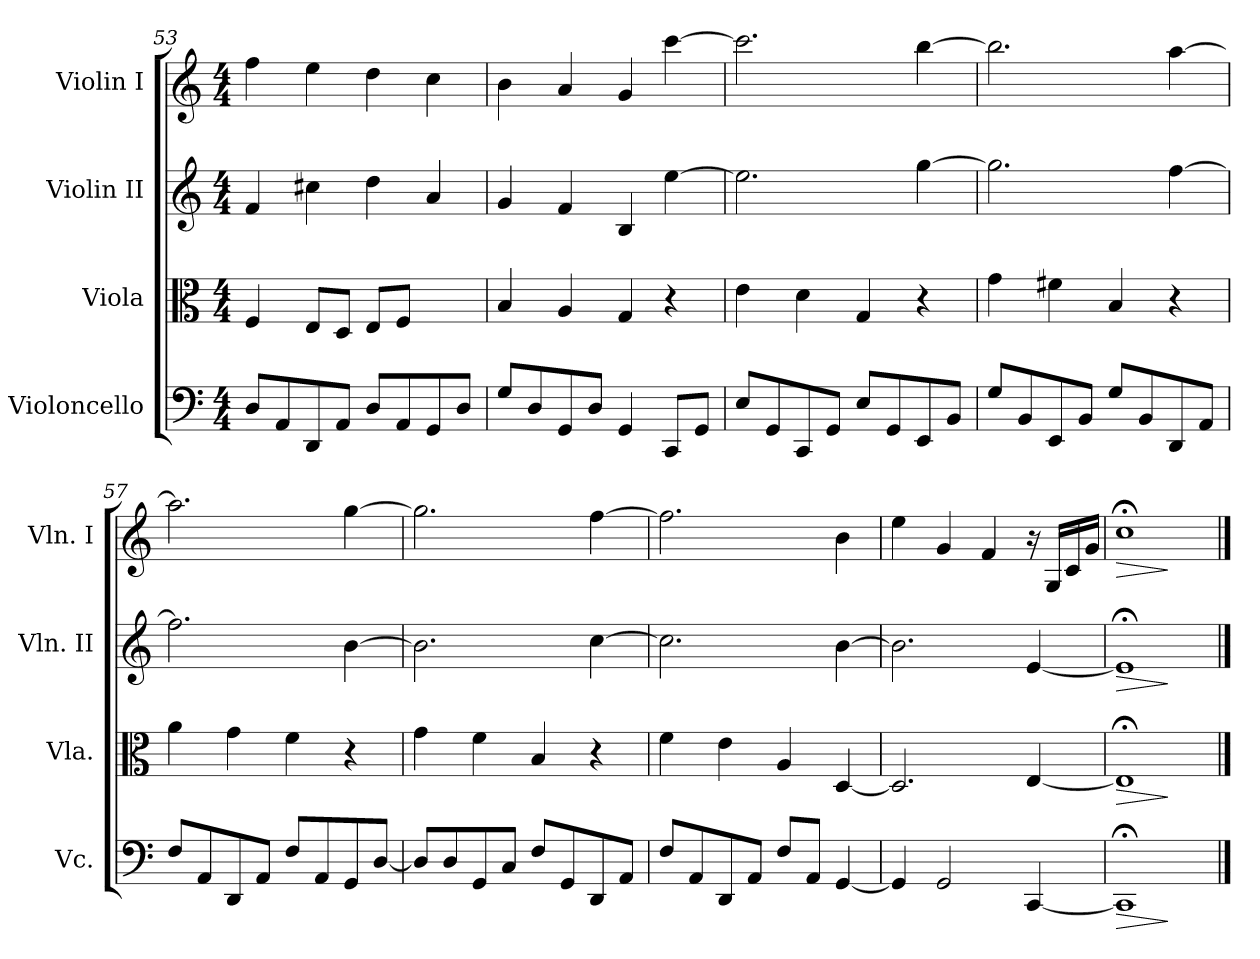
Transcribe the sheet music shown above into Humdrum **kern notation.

**kern	**dynam	**kern	**dynam	**kern	**dynam	**kern	**dynam
*part4	*part4	*part3	*part3	*part2	*part2	*part1	*part1
*staff4	*staff4	*staff3	*staff3	*staff2	*staff2	*staff1	*staff1
*I"Violoncello	*	*I"Viola	*	*I"Violin II	*	*I"Violin I	*
*I'Vc.	*	*I'Vla.	*	*I'Vln. II	*	*I'Vln. I	*
*clefF4	*	*clefC3	*	*clefG2	*	*clefG2	*
*k[]	*	*k[]	*	*k[]	*	*k[]	*
*M4/4	*	*M4/4	*	*M4/4	*	*M4/4	*
=53	=53	=53	=53	=53	=53	=53	=53
8D/L	.	4F/	.	4f/	.	4ff\	.
8AA/	.	.	.	.	.	.	.
8DD/	.	8E/L	.	4cc#X\	.	4ee\	.
8AA/J	.	8D/J	.	.	.	.	.
8D/L	.	8E/L	.	4dd\	.	4dd\	.
8AA/	.	8F/J	.	.	.	.	.
8GG/	.	4c\yy	.	4a/	.	4cc\	.
8D/J	.	.	.	.	.	.	.
!!LO:LB:g=z
=54	=54	=54	=54	=54	=54	=54	=54
8G/L	.	4B/	.	4g/	.	4b\	.
8D/	.	.	.	.	.	.	.
8GG/	.	4A/	.	4f/	.	4a/	.
8D/J	.	.	.	.	.	.	.
4GG/	.	4G/	.	4B/	.	4g/	.
8CC/L	.	4r	.	[4ee\	.	[4ccc\	.
8GG/J	.	.	.	.	.	.	.
=55	=55	=55	=55	=55	=55	=55	=55
8E/L	.	4e\	.	2.ee\]	.	2.ccc\]	.
8GG/	.	.	.	.	.	.	.
8CC/	.	4d\	.	.	.	.	.
8GG/J	.	.	.	.	.	.	.
8E/L	.	4G/	.	.	.	.	.
8GG/	.	.	.	.	.	.	.
8EE/	.	4r	.	[4gg\	.	[4bb\	.
8BB/J	.	.	.	.	.	.	.
=56	=56	=56	=56	=56	=56	=56	=56
8G/L	.	4g\	.	2.gg\]	.	2.bb\]	.
8BB/	.	.	.	.	.	.	.
8EE/	.	4f#X\	.	.	.	.	.
8BB/J	.	.	.	.	.	.	.
8G/L	.	4B/	.	.	.	.	.
8BB/	.	.	.	.	.	.	.
8DD/	.	4r	.	[4ff\	.	[4aa\	.
8AA/J	.	.	.	.	.	.	.
!!LO:PB:g=z
=57	=57	=57	=57	=57	=57	=57	=57
8F/L	.	4a\	.	2.ff\]	.	2.aa\]	.
8AA/	.	.	.	.	.	.	.
8DD/	.	4g\	.	.	.	.	.
8AA/J	.	.	.	.	.	.	.
8F/L	.	4f\	.	.	.	.	.
8AA/	.	.	.	.	.	.	.
8GG/	.	4r	.	[4b\	.	[4gg\	.
[8D/J	.	.	.	.	.	.	.
=58	=58	=58	=58	=58	=58	=58	=58
8D/L]	.	4g\	.	2.b\]	.	2.gg\]	.
8D/	.	.	.	.	.	.	.
8GG/	.	4f\	.	.	.	.	.
8C/J	.	.	.	.	.	.	.
8F/L	.	4B/	.	.	.	.	.
8GG/	.	.	.	.	.	.	.
8DD/	.	4r	.	[4cc\	.	[4ff\	.
8AA/J	.	.	.	.	.	.	.
=59	=59	=59	=59	=59	=59	=59	=59
8F/L	.	4f\	.	2.cc\]	.	2.ff\]	.
8AA/	.	.	.	.	.	.	.
8DD/	.	4e\	.	.	.	.	.
8AA/J	.	.	.	.	.	.	.
8F/L	.	4A/	.	.	.	.	.
8AA/J	.	.	.	.	.	.	.
[4GG/	.	[4D/	.	[4b\	.	4b\	.
=60	=60	=60	=60	=60	=60	=60	=60
4GG/]	.	2.D/]	.	2.b\]	.	4ee\	.
2GG/	.	.	.	.	.	4g/	.
.	.	.	.	.	.	4f/	.
[4CC/	.	[4E/	.	[4e/	.	16r	.
.	.	.	.	.	.	16G/LL	.
.	.	.	.	.	.	16c/	.
.	.	.	.	.	.	16g/JJ	.
!!LO:LB:g=z
=61	=61	=61	=61	=61	=61	=61	=61
!	!LO:HP:b	!	!LO:HP:b	!	!LO:HP:b	!	!LO:HP:b
1CC;<]	>	1E;<]	>	1e;<]	>	1cc;<	>
.	]	.	]	.	]	.	]
==	==	==	==	==	==	==	==
*-	*-	*-	*-	*-	*-	*-	*-
